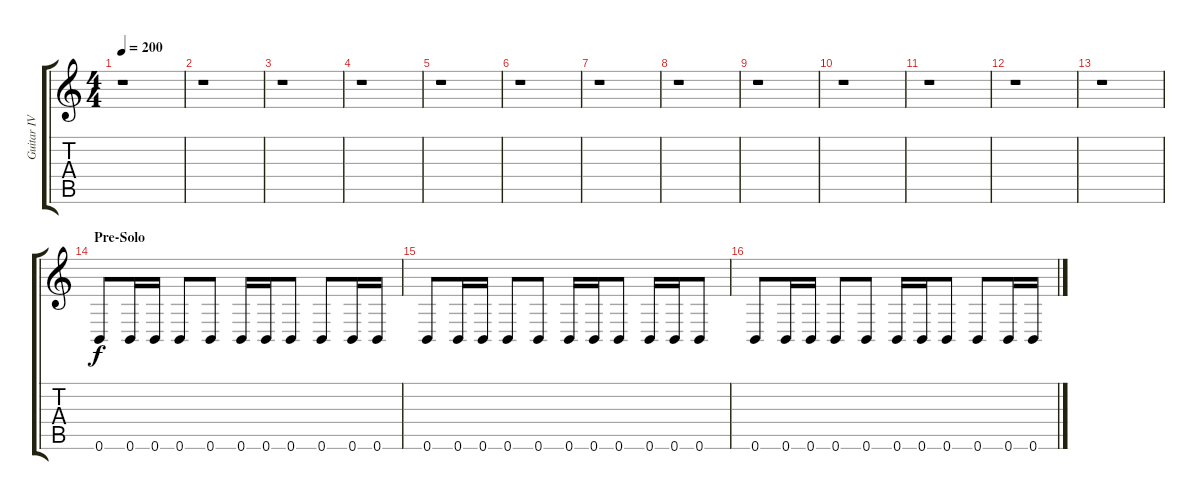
\track ("Guitar IV" "Guitar IV") {instrument distortionguitar}
\staff {score tabs}
\tuning (B3 Gb3 D3 A2 E2 B1) {hide}
\ts (4 4)
\tempo 200
\clef g2
\ks c
r.1{dy f} |
r.1 |
r.1 |
r.1 |
r.1 |
r.1 |
r.1 |
r.1 |
r.1 |
r.1 |
r.1 |
r.1 |
r.1 |
\section ("" "Pre-Solo")
0.6.8 0.6.16 0.6.16 0.6.8 0.6.8 0.6.16 0.6.16 0.6.8 0.6.8 0.6.16 0.6.16 |
0.6.8 0.6.16 0.6.16 0.6.8 0.6.8 0.6.16 0.6.16 0.6.8 0.6.16 0.6.16 0.6.8 |
0.6.8 0.6.16 0.6.16 0.6.8 0.6.8 0.6.16 0.6.16 0.6.8 0.6.8 0.6.16 0.6.16
